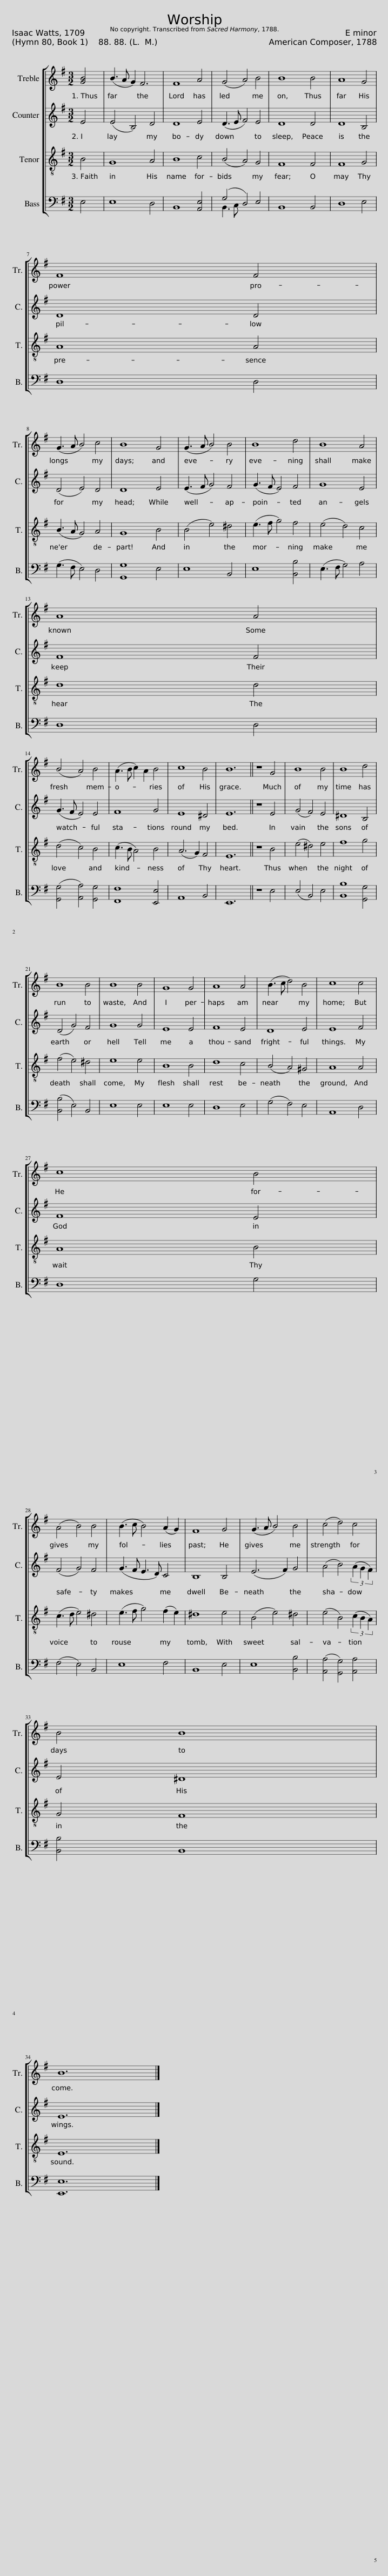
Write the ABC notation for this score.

X:1
%%score [ 1 2 3 ( 4 5 ) ]
L:1/8
M:3/2
I:linebreak $
K:G
V:1 treble
V:2 treble
V:3 treble-8
V:4 bass
V:5 bass
V:1
 [GB]4 | (B3 A G2) F6 | F8 A4 | (G4 A4) B4 | B8 B4 | %5
 A8 G4 |$ F8 F4 |$ (G3 A B4) c4 | B8 G4 | (G3 A B4) B4 | %10
 B8 d4 | B8 A4 |$ A8 A4 |$ (B4 A4) B4 | (A3 B c2) A2 B4 | %15
 c8 B4 | B12 || z8 G4 | B8 B4 | B8 d4 |$ %20
 B8 B4 | B8 B4 | G8 G4 | A8 A4 | (B3 c d4) B4 | %25
 c8 c4 |$ c8 B4 |$ (A4 B4) B4 | (B3 c B4) (A2 G2) | F8 G4 | %30
 (G3 A B4) B4 | (c4 d4) c4 |$ B4 B8 |$ B12 |] %34
V:2
 E4 | (E4 B,4) D4 | D8 E4 | (D3 E F4) E4 | D8 D4 | %5
 D8 B,4 |$ D8 D4 |$ (D4 E4) D4 | D8 E4 | (E3 F G4) F4 | %10
 (G3 F E4) F4 | G8 E4 |$ F8 F4 |$ (G3 F E4) E4 | F8 G4 | %15
 E8 ^D4 | E12 || z8 E4 | (G4 F4) E4 | ^D8 B,4 |$ %20
 (D4 G4) F4 | G8 G4 | E8 E4 | F8 E4 | D8 E4 | %25
 E8 F4 |$ F8 E4 |$ (F4 G4) F4 | (G3 F E3 D) C4 | B,8 B,4 | %30
 (E6 F2) G4 | (A4 B4) (3(A2 G2 F2) |$ E4 ^D8 |$ E12 |] %34
V:3
 B4 | G8 A4 | B8 c4 | (B4 A4) G4 | F8 F4 | %5
 F8 G4 |$ A8 A4 |$ (B3 A G4) A4 | G8 B4 | (B4 e4) ^d4 | %10
 (e3 f g4) f4 | (e4 d4) c4 |$ d8 d4 |$ (d4 c4) B4 | (c3 B A4) B4 | %15
 (A6 G2) F4 | E12 || z8 B4 | (e4 ^d4) e4 | f8 g4 |$ %20
 (f4 e4) ^d4 | e8 e4 | B8 B4 | d8 c4 | (B4 A4) ^G4 | %25
 A8 A4 |$ A8 B4 |$ (c3 d e4) ^d4 | (e3 f g4) (f2 e2) | ^d8 e4 | %30
 (B4 e4) ^d4 | (e4 B4) (3(c2 B2 A2) |$ G4 F8 |$ E12 |] %34
V:4
 E,4 | E,8 D,4 | B,,8 [A,,E,]4 | (G,4 D,4) E,4 | B,,8 B,,4 | %5
 D,8 E,4 |$ D,8 D,4 |$ (G,3 F, E,4) D,4 | [G,,G,]8 E,4 | E,8 B,,4 | %10
 E,8 [B,,B,]4 | (E,3 F, G,4) A,4 |$ D,8 D,4 |$ ([G,,G,]4 [A,,A,]4) [G,,G,]4 | [F,,F,]8 [E,,E,]4 | %15
 A,,8 B,,4 | E,,12 || z8 E,4 | (E,4 B,,4) E,4 | [B,,B,]8 [G,,G,]4 |$ %20
 ([B,,B,]4 E,4) B,,4 | E,8 E,4 | E,8 E,4 | D,8 E,4 | (G,4 F,4) E,4 | %25
 A,,8 D,4 |$ D,8 G,4 |$ (F,4 E,4) B,,4 | E,8 F,4 | B,,8 E,4 | %30
 E,8 [B,,B,]4 | ([A,,A,]4 [G,,G,]4) [A,,A,]4 |$ [B,,B,]4 B,,8 |$ [E,,E,]12 |] %34
V:5
 x4 | x12 | x12 | B,,3 C, x8 | x12 | %5
 x12 |$ x12 |$ x12 | x12 | x12 | %10
 x12 | x12 |$ x12 |$ x12 | x12 | %15
 x12 | x12 || x12 | x12 | x12 |$ %20
 x12 | x12 | x12 | x12 | x12 | %25
 x12 |$ x12 |$ x12 | x12 | x12 | %30
 x12 | x12 |$ x12 |$ x12 |] %34
